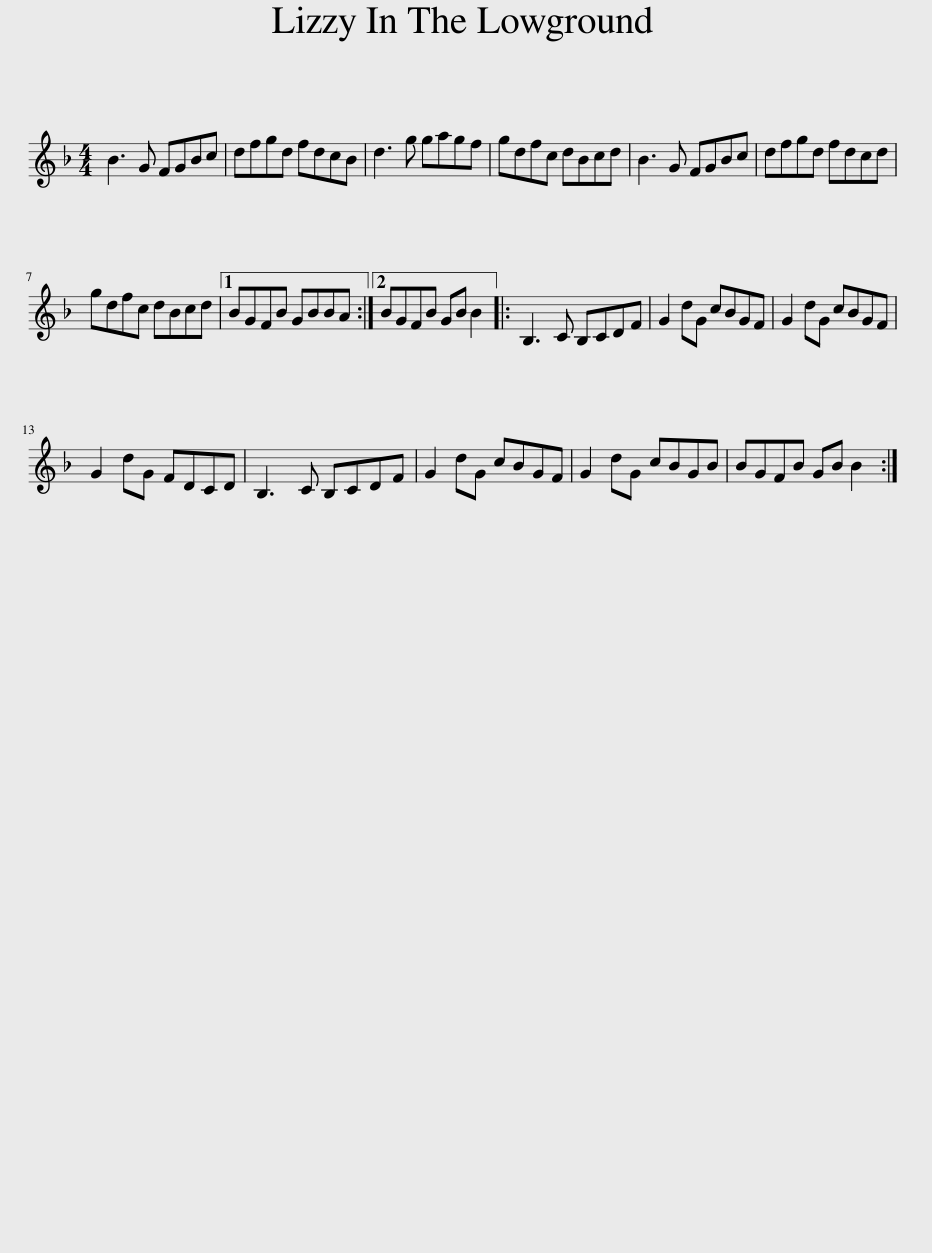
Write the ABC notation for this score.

X:1
L:1/8
M:4/4
I:linebreak $
K:F
V:1 treble
V:1
 B3 G FGBc | dfgd fdcB | d3 g gagf | gdfc dBcd | B3 G FGBc | %5
 dfgd fdcd |$ gdfc dBcd |1 BGFB GBBA :|2 BGFB GB B2 |: B,3 C B,CDF | %10
 G2 dG cBGF | G2 dG cBGF |$ G2 dG FDCD | B,3 C B,CDF | G2 dG cBGF | %15
 G2 dG cBGB | BGFB GB B2 :| %17
